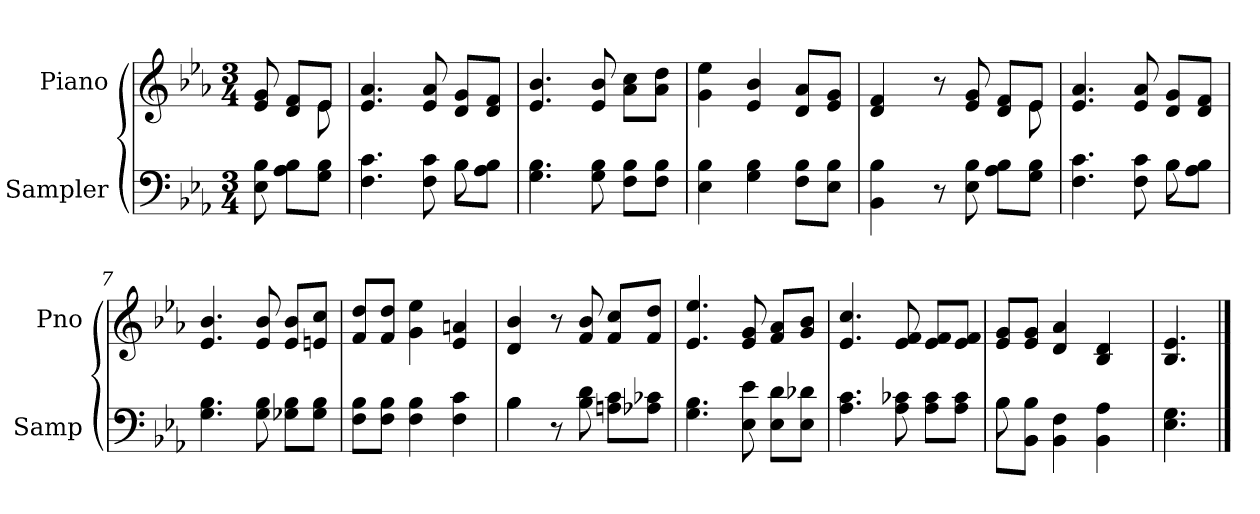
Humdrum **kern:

**kern	**kern
*part2	*part1
*staff2	*staff1
*I"Sampler	*I"Piano
*I'Samp	*I'Pno
*clefF4	*clefG2
*k[b-e-a-]	*k[b-e-a-]
*E-:	*E-:
*M3/4	*M3/4
=1	=1
*	*^
8E- 8B-	8e- 8g	4ryy
8A-\ 8B-\L	8d/ 8f/L	.
8G\ 8B-\J	8e-/J	8e-
*	*v	*v
=2	=2
*^	*
4.F 4.c	2ryy	4.e- 4.a-
8F 8c	.	8e- 8a-
8B-\L	8B-	8d/ 8g/L
8A-\ 8B-\J	8ryy	8d/ 8f/J
*v	*v	*
=3	=3
4.G 4.B-	4.e- 4.b-
8G 8B-	8e- 8b-
8F\ 8B-\L	8a-\ 8cc\L
8F\ 8B-\J	8a-\ 8dd\J
=4	=4
4E- 4B-	4g 4ee-
4G 4B-	4e- 4b-
8F\ 8B-\L	8d/ 8a-/L
8E-\ 8B-\J	8e-/ 8g/J
=5	=5
*	*^
4BB- 4B-	4d 4f	8ryy
*	*v	*v
8r	8r
8E- 8B-	8e- 8g
8A-\ 8B-\L	8d/ 8f/L
*	*^
8G\ 8B-\J	8e-/J	8e-
*	*v	*v
=6	=6
*^	*
4.F 4.c	2ryy	4.e- 4.a-
8F 8c	.	8e- 8a-
8B-\L	8B-	8d/ 8g/L
8A-\ 8B-\J	8ryy	8d/ 8f/J
*v	*v	*
=7	=7
4.G 4.B-	4.e- 4.b-
8G 8B-	8e- 8b-
8G-X\ 8B-\L	8e-/ 8b-/L
8G-\ 8B-\J	8en/ 8cc/J
=8	=8
8F\ 8B-\L	8f/ 8dd/L
8F\ 8B-\J	8f/ 8dd/J
4F 4B-	4g 4ee-
4F 4c	4e- 4an
=9	=9
*^	*
4B-\	4B-	4d 4b-
8r	2ryy	8r
8B- 8d	.	8f 8b-
8An\ 8c\L	.	8f/ 8cc/L
8A-X\ 8c-X\J	.	8f/ 8dd/J
*v	*v	*
=10	=10
4.G 4.B-	4.e- 4.ee-
8E- 8e-	8e- 8g
8E-\ 8d\L	8f/ 8a-/L
8E-\ 8d-X\J	8g/ 8b-/J
=11	=11
4.A- 4.c	4.e- 4.cc
8A- 8c-X	8e- 8f
8A-\ 8c-\L	8e-/ 8f/L
8A-\ 8c-\J	8e-/ 8f/J
=12	=12
*^	*
8B-\L	8B-	8e-/ 8g/L
8BB-\ 8B-\J	2ryy	8e-/ 8g/J
4BB- 4F	.	4d 4a-
4BB- 4A-	.	4B- 4d
.	8ryy	.
*v	*v	*
=13	=13
4.E- 4.G	4.B- 4.e-
==	==
*-	*-
